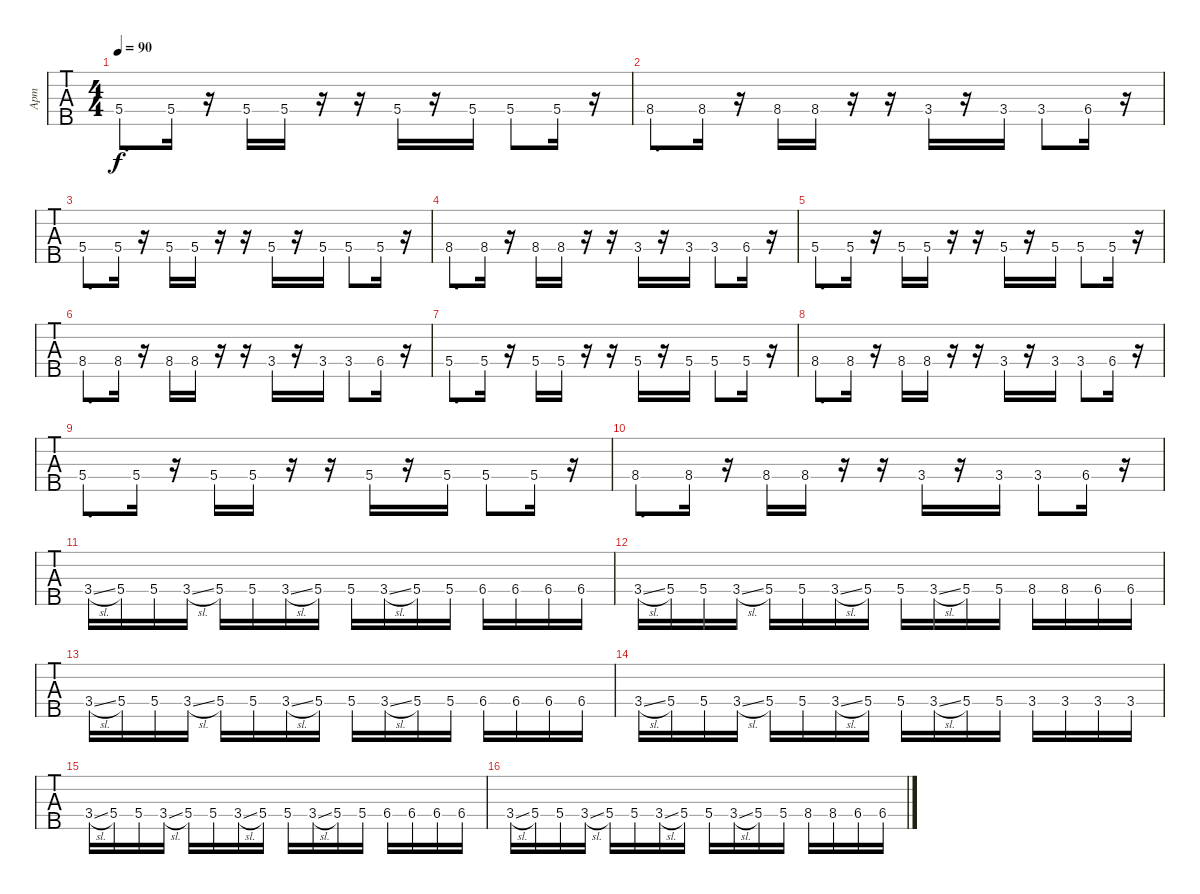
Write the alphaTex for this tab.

\track ("Арт" "Арт") {instrument electricbassfinger}
\staff {tabs}
\tuning (Gb2 Db2 Ab1 Db1 Bb0) {hide}
\ts (4 4)
\tempo 90
\clef f4
\ks f#minor
5.4.8{d dy f} 5.4.16 r.16 5.4.16 5.4.16 r.16 r.16 5.4.16 r.16 5.4.16 5.4.8 5.4.16 r.16 |
8.4.8{d} 8.4.16 r.16 8.4.16 8.4.16 r.16 r.16 3.4.16 r.16 3.4.16 3.4.8 6.4.16 r.16 |
5.4.8{d} 5.4.16 r.16 5.4.16 5.4.16 r.16 r.16 5.4.16 r.16 5.4.16 5.4.8 5.4.16 r.16 |
8.4.8{d} 8.4.16 r.16 8.4.16 8.4.16 r.16 r.16 3.4.16 r.16 3.4.16 3.4.8 6.4.16 r.16 |
5.4.8{d} 5.4.16 r.16 5.4.16 5.4.16 r.16 r.16 5.4.16 r.16 5.4.16 5.4.8 5.4.16 r.16 |
8.4.8{d} 8.4.16 r.16 8.4.16 8.4.16 r.16 r.16 3.4.16 r.16 3.4.16 3.4.8 6.4.16 r.16 |
5.4.8{d} 5.4.16 r.16 5.4.16 5.4.16 r.16 r.16 5.4.16 r.16 5.4.16 5.4.8 5.4.16 r.16 |
8.4.8{d} 8.4.16 r.16 8.4.16 8.4.16 r.16 r.16 3.4.16 r.16 3.4.16 3.4.8 6.4.16 r.16 |
5.4.8{d} 5.4.16 r.16 5.4.16 5.4.16 r.16 r.16 5.4.16 r.16 5.4.16 5.4.8 5.4.16 r.16 |
8.4.8{d} 8.4.16 r.16 8.4.16 8.4.16 r.16 r.16 3.4.16 r.16 3.4.16 3.4.8 6.4.16 r.16 |
3.4{sl}.16 5.4.16 5.4.16 3.4{sl}.16 5.4.16 5.4.16 3.4{sl}.16 5.4.16 5.4.16 3.4{sl}.16 5.4.16 5.4.16 6.4.16 6.4.16 6.4.16 6.4.16 |
3.4{sl}.16 5.4.16 5.4.16 3.4{sl}.16 5.4.16 5.4.16 3.4{sl}.16 5.4.16 5.4.16 3.4{sl}.16 5.4.16 5.4.16 8.4.16 8.4.16 6.4.16 6.4.16 |
3.4{sl}.16 5.4.16 5.4.16 3.4{sl}.16 5.4.16 5.4.16 3.4{sl}.16 5.4.16 5.4.16 3.4{sl}.16 5.4.16 5.4.16 6.4.16 6.4.16 6.4.16 6.4.16 |
3.4{sl}.16 5.4.16 5.4.16 3.4{sl}.16 5.4.16 5.4.16 3.4{sl}.16 5.4.16 5.4.16 3.4{sl}.16 5.4.16 5.4.16 3.4.16 3.4.16 3.4.16 3.4.16 |
3.4{sl}.16 5.4.16 5.4.16 3.4{sl}.16 5.4.16 5.4.16 3.4{sl}.16 5.4.16 5.4.16 3.4{sl}.16 5.4.16 5.4.16 6.4.16 6.4.16 6.4.16 6.4.16 |
3.4{sl}.16 5.4.16 5.4.16 3.4{sl}.16 5.4.16 5.4.16 3.4{sl}.16 5.4.16 5.4.16 3.4{sl}.16 5.4.16 5.4.16 8.4.16 8.4.16 6.4.16 6.4.16
